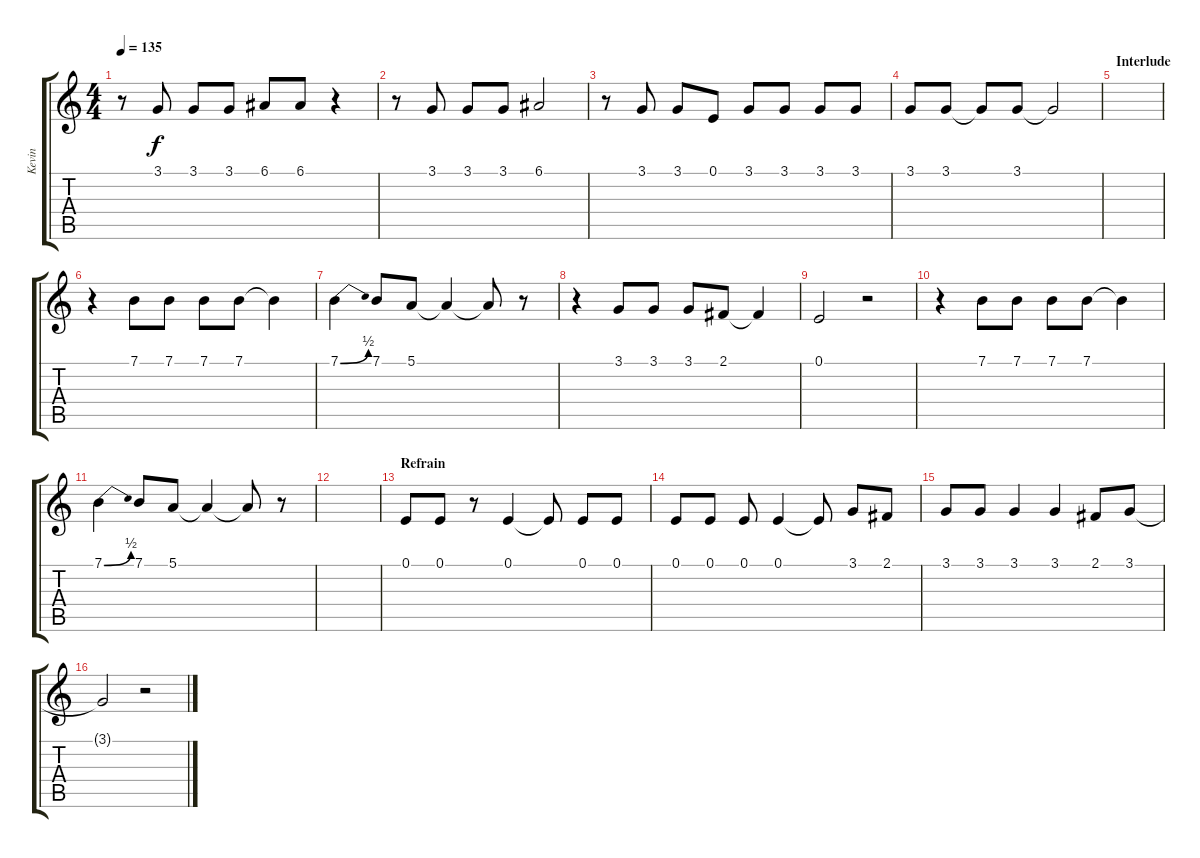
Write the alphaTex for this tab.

\track ("Kevin" "Kevin") {instrument lead2sawtooth}
\staff {score tabs}
\tuning (E4 B3 G3 D3 A2 E2) {hide}
\ts (4 4)
\tempo 135
\clef g2
\ks c
r.8{dy f} 3.1.8 3.1.8 3.1.8 6.1.8 6.1.8 r.4 |
r.8 3.1.8 3.1.8 3.1.8 6.1.2 |
r.8 3.1.8 3.1.8 0.1.8 3.1.8 3.1.8 3.1.8 3.1.8 |
3.1.8 3.1.8 3.1{t}.8 3.1.8 3.1{t}.2 |
\section ("" "Interlude")
|
r.4 7.1.8 7.1.8 7.1.8 7.1.8 7.1{t}.4 |
7.1{be (bend 0 0 60 2)}.4 7.1.8 5.1.8 5.1{t}.4 5.1{t}.8 r.8 |
r.4 3.1.8 3.1.8 3.1.8 2.1.8 2.1{t}.4 |
0.1.2 r.2 |
r.4 7.1.8 7.1.8 7.1.8 7.1.8 7.1{t}.4 |
7.1{be (bend 0 0 60 2)}.4 7.1.8 5.1.8 5.1{t}.4 5.1{t}.8 r.8 |
|
\section ("" "Refrain")
0.1.8 0.1.8 r.8 0.1.4 0.1{t}.8 0.1.8 0.1.8 |
0.1.8 0.1.8 0.1.8 0.1.4 0.1{t}.8 3.1.8 2.1.8 |
3.1.8 3.1.8 3.1.4 3.1.4 2.1.8 3.1.8 |
3.1{t}.2 r.2
